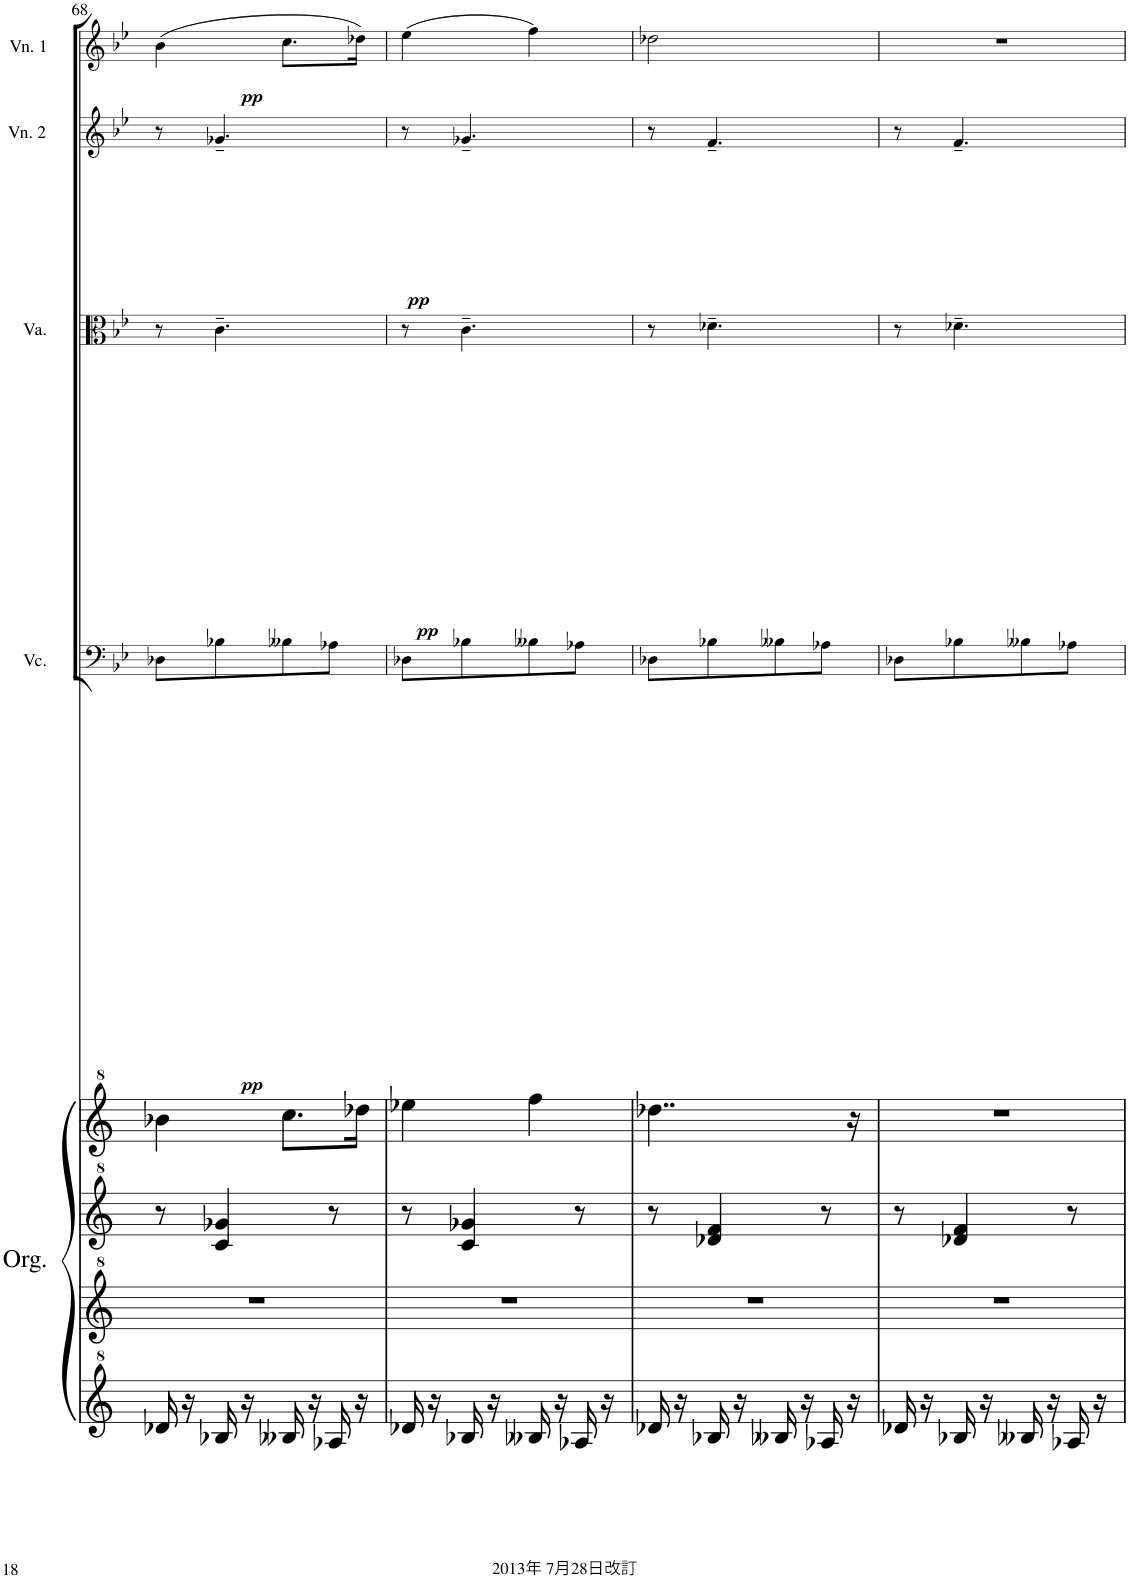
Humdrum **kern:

**kern	**kern	**kern	**kern	**kern	**dynam	**kern	**dynam	**kern	**dynam	**kern	**dynam
*part5	*part5	*part5	*part5	*part4	*part4	*part3	*part3	*part2	*part2	*part1	*part1
*staff8	*staff7	*staff6	*staff5	*staff4	*staff4	*staff3	*staff3	*staff2	*staff2	*staff1	*staff1
*I"Organetta      with  25 stops	*	*	*	*I"Violoncello	*	*I"Viola	*	*I"Violin 2	*	*I"Violin 1	*
*I'Org.	*	*	*	*I'Vc.	*	*I'Va.	*	*I'Vn. 2	*	*I'Vn. 1	*
!!LO:PB:g=z
*clefG^2	*clefG^2	*clefG^2	*clefG^2	*clefF4	*	*clefC3	*	*clefG2	*	*clefG2	*
*k[]	*k[]	*k[]	*k[]	*k[b-e-]	*	*k[b-e-]	*	*k[b-e-]	*	*k[b-e-]	*
*M2/4	*M2/4	*M2/4	*M2/4	*M2/4	*	*M2/4	*	*M2/4	*	*M2/4	*
=68	=68	=68	=68	=68	=68	=68	=68	=68	=68	=68	=68
!	!	!	!	!	!LO:DY:b	!	!	!	!	!	!LO:DY:b
16dd-X/	2r	8r	4bb-X\	8D-X\L	pp	8r	.	8r	.	(4b-\	pp
16r	.	.	.	.	.	.	.	.	.	.	.
!	!	!	!	!	!	!	!LO:DY:b	!	!LO:DY:b	!	!
16b-X/	.	4cc/ 4gg-X/	.	8B-X\	.	4.c~\	pp	4.g-X~/	pp	.	.
16r	.	.	.	.	.	.	.	.	.	.	.
16b--X/	.	.	8.ccc\L	8B--X\	.	.	.	.	.	8.cc\L	.
16r	.	.	.	.	.	.	.	.	.	.	.
16a-X/	.	8r	.	8A-X\J	.	.	.	.	.	.	.
16r	.	.	16ddd-X\Jk	.	.	.	.	.	.	16dd-X\Jk)	.
=69	=69	=69	=69	=69	=69	=69	=69	=69	=69	=69	=69
16dd-X/	2r	8r	4eee-X\	8D-X\L	.	8r	.	8r	.	(4ee-\	.
16r	.	.	.	.	.	.	.	.	.	.	.
16b-X/	.	4cc/ 4gg-X/	.	8B-X\	.	4.c~\	.	4.g-X~/	.	.	.
16r	.	.	.	.	.	.	.	.	.	.	.
16b--X/	.	.	4fff\	8B--X\	.	.	.	.	.	4ff\)	.
16r	.	.	.	.	.	.	.	.	.	.	.
16a-X/	.	8r	.	8A-X\J	.	.	.	.	.	.	.
16r	.	.	.	.	.	.	.	.	.	.	.
=70	=70	=70	=70	=70	=70	=70	=70	=70	=70	=70	=70
16dd-X/	2r	8r	4..ddd-X\	8D-X\L	.	8r	.	8r	.	2dd-X\	.
16r	.	.	.	.	.	.	.	.	.	.	.
16b-X/	.	4dd-X/ 4ff/	.	8B-X\	.	4.d-X~\	.	4.f~/	.	.	.
16r	.	.	.	.	.	.	.	.	.	.	.
16b--X/	.	.	.	8B--X\	.	.	.	.	.	.	.
16r	.	.	.	.	.	.	.	.	.	.	.
16a-X/	.	8r	.	8A-X\J	.	.	.	.	.	.	.
16r	.	.	16r	.	.	.	.	.	.	.	.
=71	=71	=71	=71	=71	=71	=71	=71	=71	=71	=71	=71
16dd-X/	2r	8r	2r	8D-X\L	.	8r	.	8r	.	2r	.
16r	.	.	.	.	.	.	.	.	.	.	.
16b-X/	.	4dd-X/ 4ff/	.	8B-X\	.	4.d-X~\	.	4.f~/	.	.	.
16r	.	.	.	.	.	.	.	.	.	.	.
16b--X/	.	.	.	8B--X\	.	.	.	.	.	.	.
16r	.	.	.	.	.	.	.	.	.	.	.
16a-X/	.	8r	.	8A-X\J	.	.	.	.	.	.	.
16r	.	.	.	.	.	.	.	.	.	.	.
=	=	=	=	=	=	=	=	=	=	=	=
*-	*-	*-	*-	*-	*-	*-	*-	*-	*-	*-	*-
